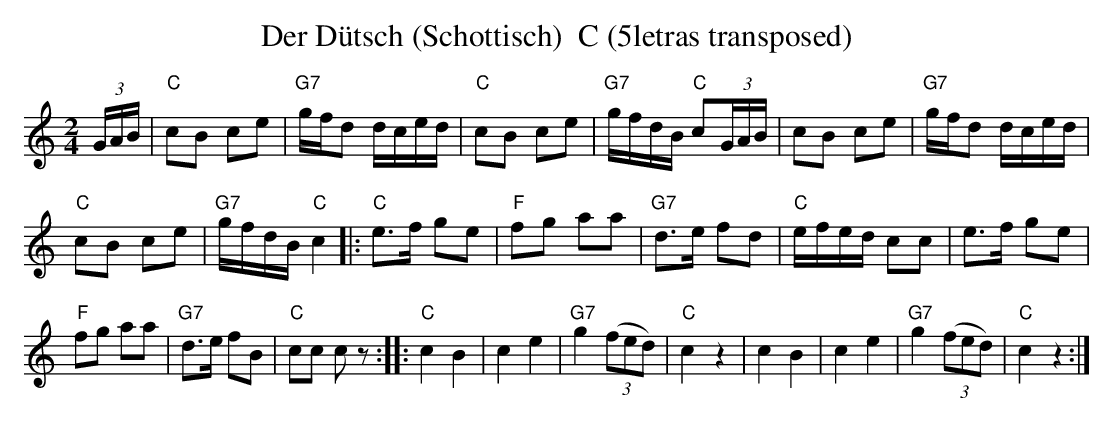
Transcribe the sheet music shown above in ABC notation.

X:1
T: Der D\"utsch (Schottisch)  C (5letras transposed)
M:2/4
L:1/16
K:C transpose=3 %%MIDI gchordon
(3GAB | "C"c2B2  c2e2 | "G7"gfd2 dced | "C"c2B2 c2e2 | "G7"gfdB "C"c2(3GAB | c2B2  c2e2 | "G7"gfd2 dced |
"C"c2B2 c2e2 | "G7"gfdB "C"c4 |: "C"e3f g2e2 | "F"f2g2 a2a2 | "G7"d3e f2d2 | "C"efed c2c2 | e3f g2e2 |
"F"f2g2 a2a2 | "G7"d3e f2B2 | "C"c2c2 c2z2 ::"C"c4B4 | c4e4 | "G7"g4 ((3f2e2d2) | "C"c4z4 |  c4B4 | c4e4 |  "G7"g4 ((3f2e2d2) | "C"c4z4 :|
